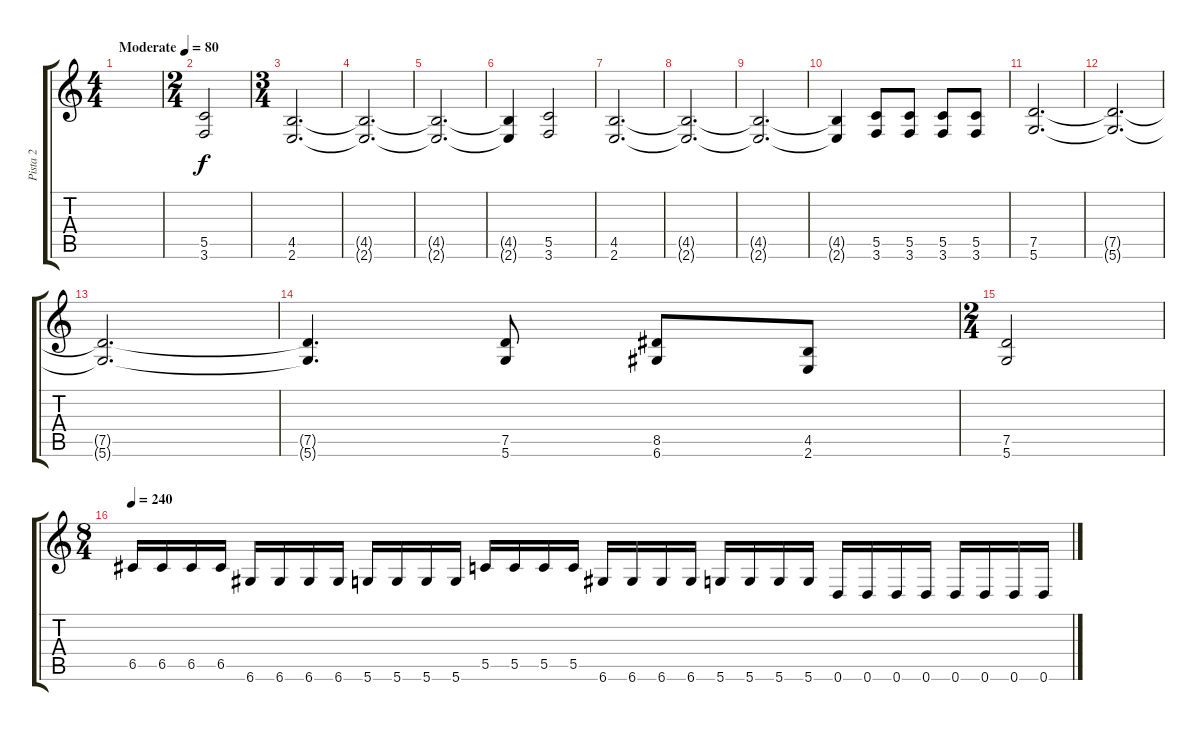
\track ("Pista 2" "Pista 2") {instrument distortionguitar}
\staff {score tabs}
\tuning (D4 A3 F3 C3 G2 D2) {hide}
\ts (4 4)
\tempo (80 "Moderate")
\clef g2
\ks c
|
\ts (2 4)
(5.5 3.6).2 |
\ts (3 4)
(4.5 2.6).2{d} |
(4.5{t} 2.6{t}).2{d} |
(4.5{t} 2.6{t}).2{d} |
(4.5{t} 2.6{t}).4 (5.5 3.6).2 |
(4.5 2.6).2{d} |
(4.5{t} 2.6{t}).2{d} |
(4.5{t} 2.6{t}).2{d} |
(4.5{t} 2.6{t}).4 (5.5 3.6).8 (5.5 3.6).8 (5.5 3.6).8 (5.5 3.6).8 |
(7.5 5.6).2{d} |
(7.5{t} 5.6{t}).2{d} |
(7.5{t} 5.6{t}).2{d} |
(7.5{t} 5.6{t}).4{d} (7.5 5.6).8 (8.5 6.6).8 (4.5 2.6).8 |
\ts (2 4)
(7.5 5.6).2 |
\ts (8 4)
\tempo 240
6.5.16 6.5.16 6.5.16 6.5.16 6.6.16 6.6.16 6.6.16 6.6.16 5.6.16 5.6.16 5.6.16 5.6.16 5.5.16 5.5.16 5.5.16 5.5.16 6.6.16 6.6.16 6.6.16 6.6.16 5.6.16 5.6.16 5.6.16 5.6.16 0.6.16 0.6.16 0.6.16 0.6.16 0.6.16 0.6.16 0.6.16 0.6.16
